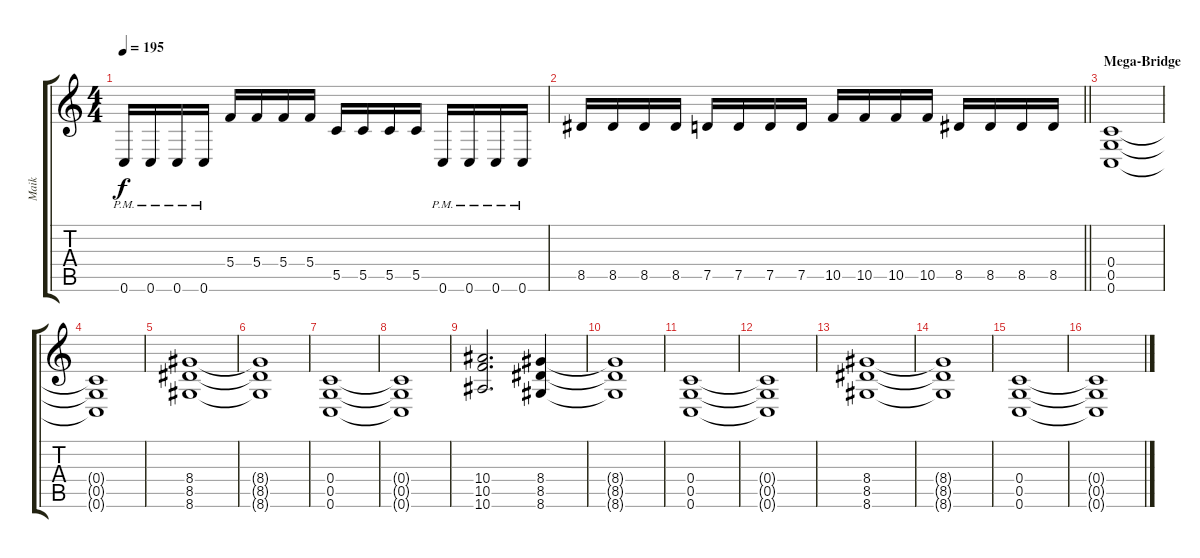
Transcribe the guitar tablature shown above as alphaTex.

\track ("Maik" "Maik") {instrument distortionguitar}
\staff {score tabs}
\tuning (D4 A3 F3 C3 G2 C2) {hide}
\ts (4 4)
\tempo 195
\clef g2
\ks c
0.6{pm}.16{dy f} 0.6{pm}.16 0.6{pm}.16 0.6{pm}.16 5.4.16 5.4.16 5.4.16 5.4.16 5.5.16 5.5.16 5.5.16 5.5.16 0.6{pm}.16 0.6{pm}.16 0.6{pm}.16 0.6{pm}.16 |
\barLineRight lightlight
8.5.16 8.5.16 8.5.16 8.5.16 7.5.16 7.5.16 7.5.16 7.5.16 10.5.16 10.5.16 10.5.16 10.5.16 8.5.16 8.5.16 8.5.16 8.5.16 |
\section ("" "Mega-Bridge")
(0.4 0.5 0.6).1{volume 11 balance 8} |
(0.4{t} 0.5{t} 0.6{t}).1 |
(8.4 8.5 8.6).1 |
(8.4{t} 8.5{t} 8.6{t}).1 |
(0.4 0.5 0.6).1 |
(0.4{t} 0.5{t} 0.6{t}).1 |
(10.4 10.5 10.6).2{d} (8.4 8.5 8.6).4 |
(8.4{t} 8.5{t} 8.6{t}).1 |
(0.4 0.5 0.6).1{volume 11 balance 8} |
(0.4{t} 0.5{t} 0.6{t}).1 |
(8.4 8.5 8.6).1 |
(8.4{t} 8.5{t} 8.6{t}).1 |
(0.4 0.5 0.6).1 |
(0.4{t} 0.5{t} 0.6{t}).1
